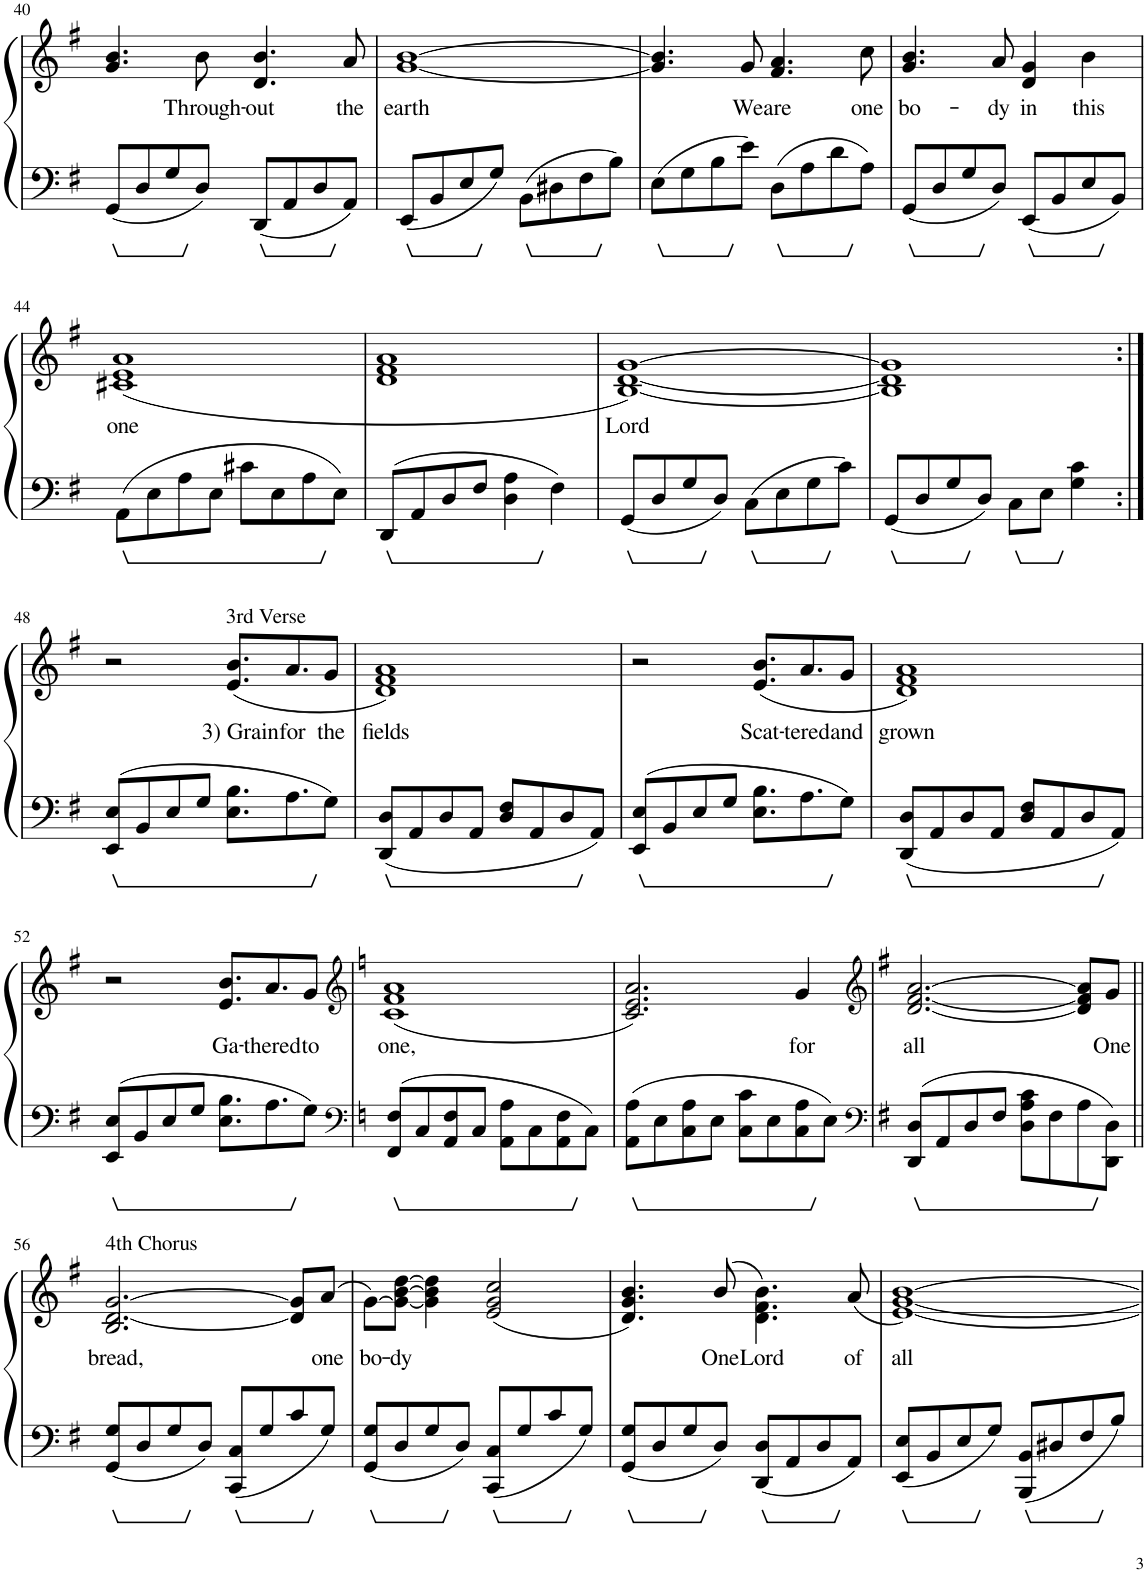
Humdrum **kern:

**kern	**kern	**text
*part1	*part1	*part1
*staff2	*staff1	*staff1
*I"Piano	*	*
*I'Pno.	*	*
!!LO:PB:g=z
*clefF4	*clefG2	*
*k[f#]	*k[f#]	*
*M4/4	*M4/4	*
=40	=40	=40
8GG/L	4.g/ 4.b/	.
8D/	.	.
8G/	.	.
!	!	!LO:LY:b
8D/J	8b\	Through-
!	!	!LO:LY:b
8DD/L	4.d/ 4.b/	-out
8AA/	.	.
8D/	.	.
!	!	!LO:LY:b
8AA/J	8a/	the
=41	=41	=41
!	!	!LO:LY:b
8EE/L	[1g [1b	earth
8BB/	.	.
8E/	.	.
8G/J	.	.
8BB\L	.	.
8D#X\	.	.
8F#\	.	.
8B\J	.	.
=42	=42	=42
8E\L	4.g/] 4.b/]	.
8G\	.	.
8B\	.	.
!	!	!LO:LY:b
8e\J	8g/	We
!	!	!LO:LY:b
8D\L	4.f#/ 4.a/	are
8A\	.	.
8d\	.	.
!	!	!LO:LY:b
8A\J	8cc\	one
=43	=43	=43
!	!	!LO:LY:b
8GG/L	4.g/ 4.b/	bo-
8D/	.	.
8G/	.	.
!	!	!LO:LY:b
8D/J	8a/	-dy
!	!	!LO:LY:b
8EE/L	4d/ 4g/	in
8BB/	.	.
!	!	!LO:LY:b
8E/	4b\	this
8BB/J	.	.
!!LO:LB:g=z
=44	=44	=44
!	!	!LO:LY:b
8AA\L	(1c#X 1e 1a	one
8E\	.	.
8A\	.	.
8E\J	.	.
8c#X\L	.	.
8E\	.	.
8A\	.	.
8E\J	.	.
=45	=45	=45
8DD/L	1d 1f# 1a	.
8AA/	.	.
8D/	.	.
8F#/J	.	.
4D\ 4A\	.	.
4F#\	.	.
=46	=46	=46
!	!	!LO:LY:b
8GG/L	[1B [1d [1g)	Lord
8D/	.	.
8G/	.	.
8D/J	.	.
8C\L	.	.
8E\	.	.
8G\	.	.
8c\J	.	.
=47	=47	=47
8GG/L	1B] 1d] 1g]	.
8D/	.	.
8G/	.	.
8D/J	.	.
8C\L	.	.
8E\J	.	.
4G\ 4c\	.	.
!!LO:LB:g=z
=48:|!	=48:|!	=48:|!
8EE/ 8E/L	2r	.
8BB/	.	.
8E/	.	.
8G/J	.	.
!	!LO:TX:a:t=3rd Verse	!
!	!	!LO:LY:b
8.E\ 8.B\L	(8.e/ 8.b/L	3) Grain
!	!	!LO:LY:b
8.A\	8.a/	for
!	!	!LO:LY:b
8G\J	8g/J	the
=49	=49	=49
!	!	!LO:LY:b
8DD/ 8D/L	1d 1f# 1a)	fields
8AA/	.	.
8D/	.	.
8AA/J	.	.
8D/ 8F#/L	.	.
8AA/	.	.
8D/	.	.
8AA/J	.	.
=50	=50	=50
8EE/ 8E/L	2r	.
8BB/	.	.
8E/	.	.
8G/J	.	.
!	!	!LO:LY:b
8.E\ 8.B\L	(8.e/ 8.b/L	Scat-
!	!	!LO:LY:b
8.A\	8.a/	-tered
!	!	!LO:LY:b
8G\J	8g/J	and
=51	=51	=51
!	!	!LO:LY:b
8DD/ 8D/L	1d 1f# 1a)	grown
8AA/	.	.
8D/	.	.
8AA/J	.	.
8D/ 8F#/L	.	.
8AA/	.	.
8D/	.	.
8AA/J	.	.
!!LO:LB:g=z
=52	=52	=52
8EE/ 8E/L	2r	.
8BB/	.	.
8E/	.	.
8G/J	.	.
!	!	!LO:LY:b
8.E\ 8.B\L	8.e/ 8.b/L	Ga-
!	!	!LO:LY:b
8.A\	8.a/	-thered
!	!	!LO:LY:b
8G\J	8g/J	to
=53	=53	=53
*clefF4	*clefG2	*
*k[]	*k[]	*
!	!	!LO:LY:b
8FF/ 8F/L	(1c 1f 1a	one,
8C/	.	.
8AA/ 8F/	.	.
8C/J	.	.
8AA\ 8A\L	.	.
8C\	.	.
8AA\ 8F\	.	.
8C\J	.	.
=54	=54	=54
8AA\ 8A\L	2.c/ 2.e/ 2.a/)	.
8E\	.	.
8C\ 8A\	.	.
8E\J	.	.
8C\ 8c\L	.	.
8E\	.	.
!	!	!LO:LY:b
8C\ 8A\	4g/	for
8E\J	.	.
=55	=55	=55
*clefF4	*clefG2	*
*k[f#]	*k[f#]	*
!	!	!LO:LY:b
8DD/ 8D/L	[2.d/ [2.f#/ [2.a/	all
8AA/	.	.
8D/	.	.
8F#/J	.	.
8D\ 8A\ 8c\L	.	.
8F#\	.	.
8A\	8d/] 8f#/] 8a/]L	.
!	!	!LO:LY:b
8DD\ 8D\J	8g/J	One
!!LO:LB:g=z
=56||	=56||	=56||
!	!LO:TX:a:t=4th Chorus	!
!	!	!LO:LY:b
8GG/ 8G/L	2.B/ [2.d/ [2.g/	bread,
8D/	.	.
8G/	.	.
8D/J	.	.
8CC/ 8C/L	.	.
8G/	.	.
8c/	8d/] 8g/]L	.
!	!	!LO:LY:b
8G/J	(8a/J	one
=57	=57	=57
!	!	!LO:LY:b
8GG/ 8G/L	[8g\L)	bo-
!	!	!LO:LY:b
8D/	8g\_ [8b\ [8dd\J	-dy
8G/	4g\] 4b\] 4dd\]	.
8D/J	.	.
8CC/ 8C/L	(2e/ 2g/ 2cc/	.
8G/	.	.
8c/	.	.
8G/J	.	.
=58	=58	=58
8GG/ 8G/L	4.d/ 4.g/ 4.b/)	.
8D/	.	.
8G/	.	.
!	!	!LO:LY:b
8D/J	(8b/	One
!	!	!LO:LY:b
8DD/ 8D/L	4.d\ 4.f#\ 4.b\)	Lord
8AA/	.	.
8D/	.	.
!	!	!LO:LY:b
8AA/J	(8a/	of
=59	=59	=59
!	!	!LO:LY:b
8EE/ 8E/L	[1e [1g [1b)	all
8BB/	.	.
8E/	.	.
8G/J	.	.
8BBB/ 8BB/L	.	.
8D#X/	.	.
8F#/	.	.
8B/J	.	.
=	=	=
*-	*-	*-
